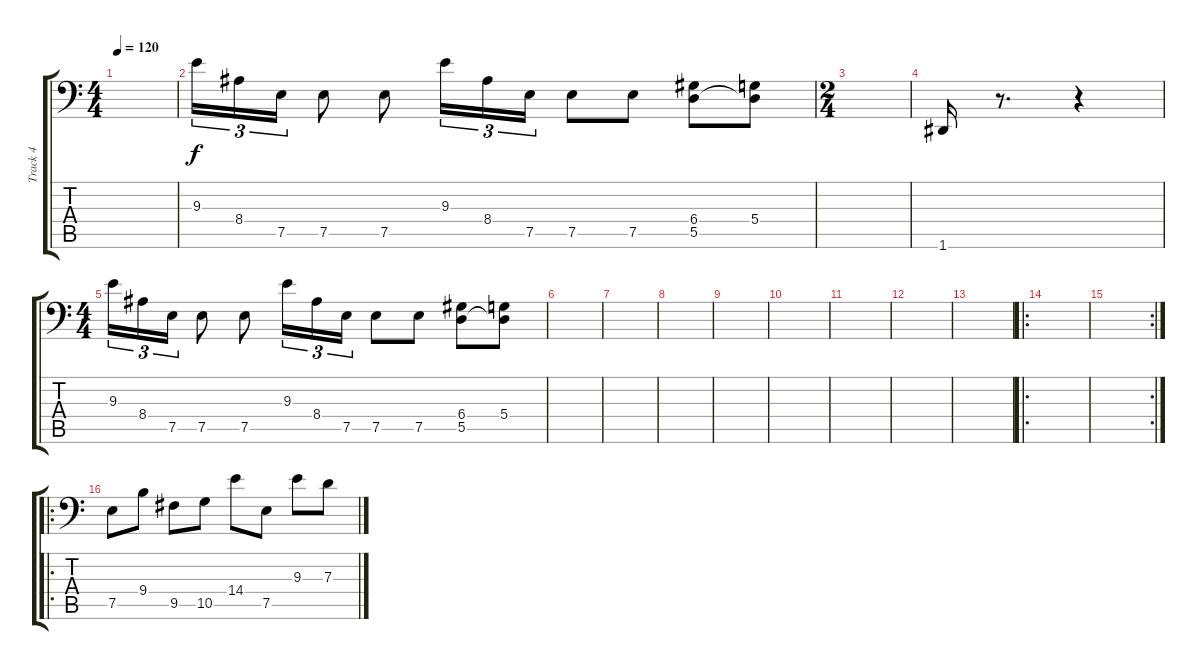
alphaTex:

\track ("Track 4" "Track 4") {instrument electricbasspick}
\staff {score tabs}
\tuning (E3 B2 G2 D2 A1 D1) {hide}
\ts (4 4)
\tempo 120
\clef f4
\ks c
|
9.3.16{tu (3 2)} 8.4.16{tu (3 2)} 7.5.16{tu (3 2)} 7.5.8 7.5.8 9.3.16{tu (3 2)} 8.4.16{tu (3 2)} 7.5.16{tu (3 2)} 7.5.8 7.5.8 (6.4 5.5).8 (5.4 5.5{t}).8 |
\ts (2 4)
|
1.6.16 r.8{d} r.4 |
\ts (4 4)
9.3.16{tu (3 2)} 8.4.16{tu (3 2)} 7.5.16{tu (3 2)} 7.5.8 7.5.8 9.3.16{tu (3 2)} 8.4.16{tu (3 2)} 7.5.16{tu (3 2)} 7.5.8 7.5.8 (6.4 5.5).8 (5.4 5.5{t}).8 |
|
|
|
|
|
|
|
|
\ro
|
\rc 2
|
\ro
7.5.8 9.4.8 9.5.8 10.5.8 14.4.8 7.5.8 9.3.8 7.3.8
